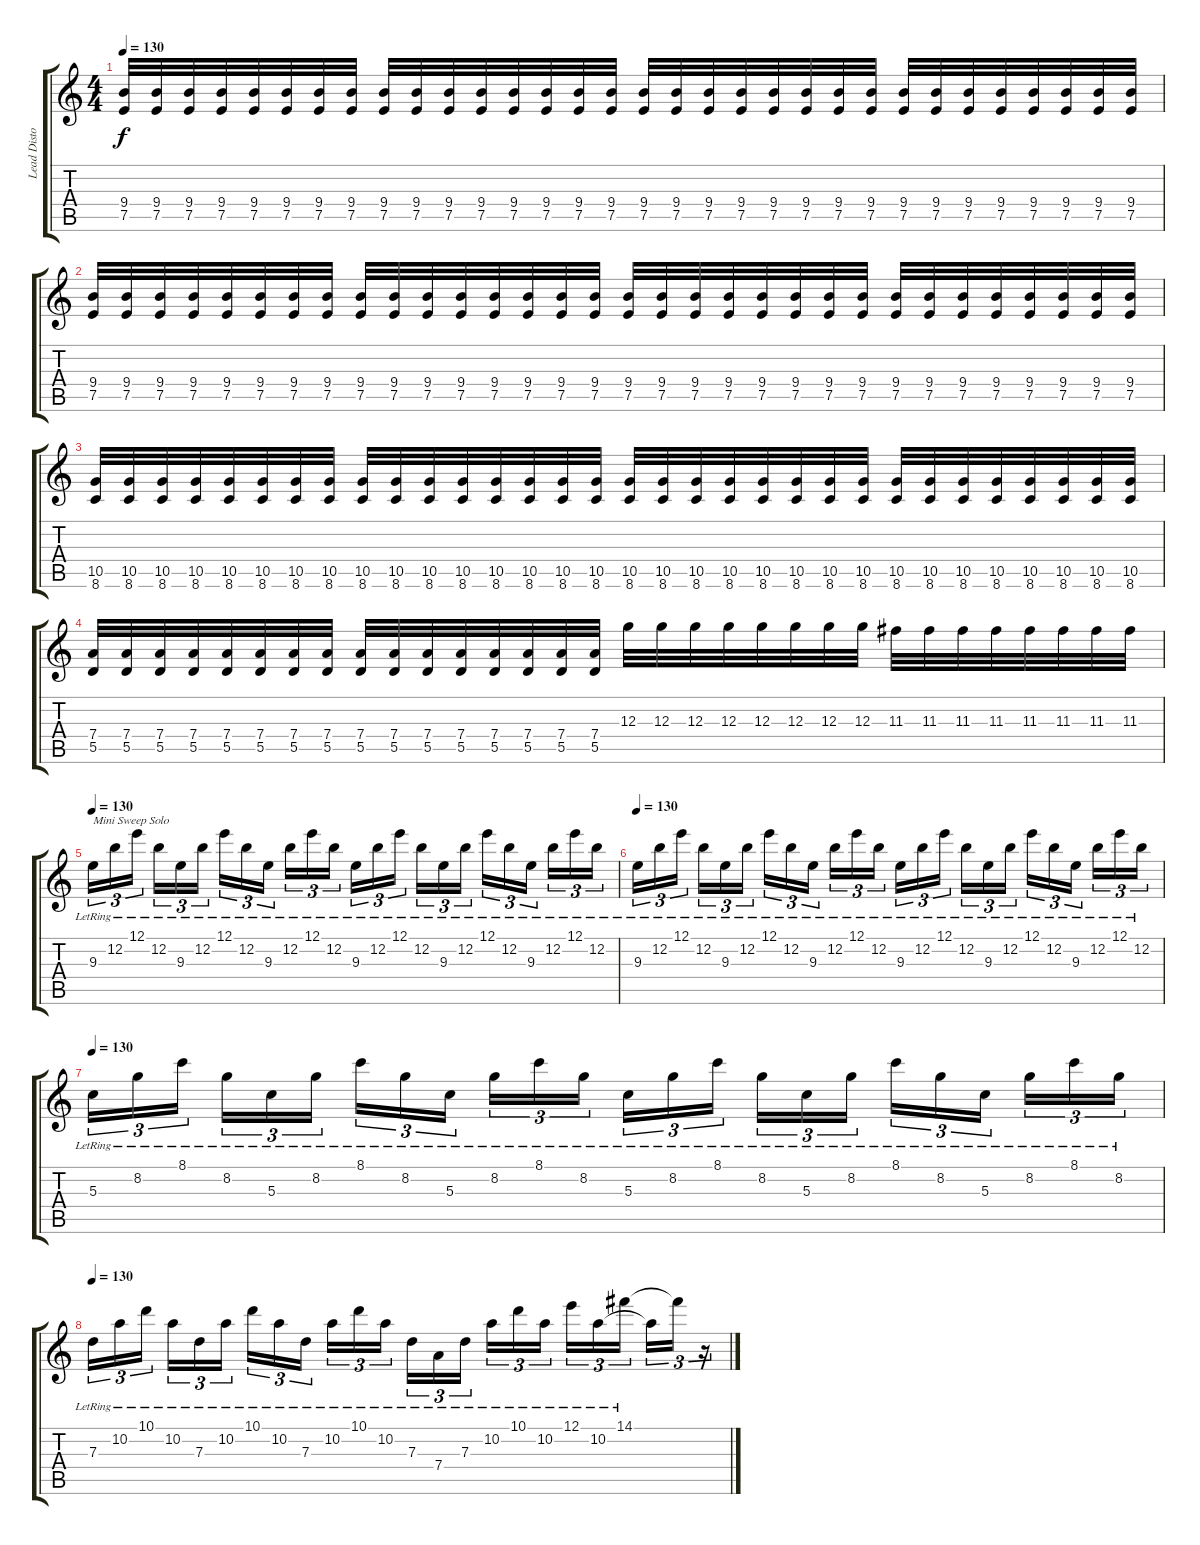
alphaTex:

\track ("Lead Distortion Guitar" "Lead Disto") {instrument distortionguitar}
\staff {score tabs}
\tuning (E4 B3 G3 D3 A2 E2) {hide}
\ts (4 4)
\tempo 130
\clef g2
\ks c
(9.4 7.5).32{dy f} (9.4 7.5).32 (9.4 7.5).32 (9.4 7.5).32 (9.4 7.5).32 (9.4 7.5).32 (9.4 7.5).32 (9.4 7.5).32 (9.4 7.5).32 (9.4 7.5).32 (9.4 7.5).32 (9.4 7.5).32 (9.4 7.5).32 (9.4 7.5).32 (9.4 7.5).32 (9.4 7.5).32 (9.4 7.5).32 (9.4 7.5).32 (9.4 7.5).32 (9.4 7.5).32 (9.4 7.5).32 (9.4 7.5).32 (9.4 7.5).32 (9.4 7.5).32 (9.4 7.5).32 (9.4 7.5).32 (9.4 7.5).32 (9.4 7.5).32 (9.4 7.5).32 (9.4 7.5).32 (9.4 7.5).32 (9.4 7.5).32 |
(9.4 7.5).32 (9.4 7.5).32 (9.4 7.5).32 (9.4 7.5).32 (9.4 7.5).32 (9.4 7.5).32 (9.4 7.5).32 (9.4 7.5).32 (9.4 7.5).32 (9.4 7.5).32 (9.4 7.5).32 (9.4 7.5).32 (9.4 7.5).32 (9.4 7.5).32 (9.4 7.5).32 (9.4 7.5).32 (9.4 7.5).32 (9.4 7.5).32 (9.4 7.5).32 (9.4 7.5).32 (9.4 7.5).32 (9.4 7.5).32 (9.4 7.5).32 (9.4 7.5).32 (9.4 7.5).32 (9.4 7.5).32 (9.4 7.5).32 (9.4 7.5).32 (9.4 7.5).32 (9.4 7.5).32 (9.4 7.5).32 (9.4 7.5).32 |
(10.5 8.6).32 (10.5 8.6).32 (10.5 8.6).32 (10.5 8.6).32 (10.5 8.6).32 (10.5 8.6).32 (10.5 8.6).32 (10.5 8.6).32 (10.5 8.6).32 (10.5 8.6).32 (10.5 8.6).32 (10.5 8.6).32 (10.5 8.6).32 (10.5 8.6).32 (10.5 8.6).32 (10.5 8.6).32 (10.5 8.6).32 (10.5 8.6).32 (10.5 8.6).32 (10.5 8.6).32 (10.5 8.6).32 (10.5 8.6).32 (10.5 8.6).32 (10.5 8.6).32 (10.5 8.6).32 (10.5 8.6).32 (10.5 8.6).32 (10.5 8.6).32 (10.5 8.6).32 (10.5 8.6).32 (10.5 8.6).32 (10.5 8.6).32 |
(7.4 5.5).32 (7.4 5.5).32 (7.4 5.5).32 (7.4 5.5).32 (7.4 5.5).32 (7.4 5.5).32 (7.4 5.5).32 (7.4 5.5).32 (7.4 5.5).32 (7.4 5.5).32 (7.4 5.5).32 (7.4 5.5).32 (7.4 5.5).32 (7.4 5.5).32 (7.4 5.5).32 (7.4 5.5).32 12.3.32 12.3.32 12.3.32 12.3.32 12.3.32 12.3.32 12.3.32 12.3.32 11.3.32 11.3.32 11.3.32 11.3.32 11.3.32 11.3.32 11.3.32 11.3.32 |
\tempo 130
9.3{lr}.16{tu (3 2) txt "Mini Sweep Solo" volume 11} 12.2{lr}.16{tu (3 2)} 12.1{lr}.16{tu (3 2)} 12.2{lr}.16{tu (3 2)} 9.3{lr}.16{tu (3 2)} 12.2{lr}.16{tu (3 2)} 12.1{lr}.16{tu (3 2)} 12.2{lr}.16{tu (3 2)} 9.3{lr}.16{tu (3 2)} 12.2{lr}.16{tu (3 2)} 12.1{lr}.16{tu (3 2)} 12.2{lr}.16{tu (3 2)} 9.3{lr}.16{tu (3 2)} 12.2{lr}.16{tu (3 2)} 12.1{lr}.16{tu (3 2)} 12.2{lr}.16{tu (3 2)} 9.3{lr}.16{tu (3 2)} 12.2{lr}.16{tu (3 2)} 12.1{lr}.16{tu (3 2)} 12.2{lr}.16{tu (3 2)} 9.3{lr}.16{tu (3 2)} 12.2{lr}.16{tu (3 2)} 12.1{lr}.16{tu (3 2)} 12.2{lr}.16{tu (3 2)} |
\tempo 130
9.3{lr}.16{tu (3 2)} 12.2{lr}.16{tu (3 2)} 12.1{lr}.16{tu (3 2)} 12.2{lr}.16{tu (3 2)} 9.3{lr}.16{tu (3 2)} 12.2{lr}.16{tu (3 2)} 12.1{lr}.16{tu (3 2)} 12.2{lr}.16{tu (3 2)} 9.3{lr}.16{tu (3 2)} 12.2{lr}.16{tu (3 2)} 12.1{lr}.16{tu (3 2)} 12.2{lr}.16{tu (3 2)} 9.3{lr}.16{tu (3 2)} 12.2{lr}.16{tu (3 2)} 12.1{lr}.16{tu (3 2)} 12.2{lr}.16{tu (3 2)} 9.3{lr}.16{tu (3 2)} 12.2{lr}.16{tu (3 2)} 12.1{lr}.16{tu (3 2)} 12.2{lr}.16{tu (3 2)} 9.3{lr}.16{tu (3 2)} 12.2{lr}.16{tu (3 2)} 12.1{lr}.16{tu (3 2)} 12.2{lr}.16{tu (3 2)} |
\tempo 130
5.3{lr}.16{tu (3 2)} 8.2{lr}.16{tu (3 2)} 8.1{lr}.16{tu (3 2)} 8.2{lr}.16{tu (3 2)} 5.3{lr}.16{tu (3 2)} 8.2{lr}.16{tu (3 2)} 8.1{lr}.16{tu (3 2)} 8.2{lr}.16{tu (3 2)} 5.3{lr}.16{tu (3 2)} 8.2{lr}.16{tu (3 2)} 8.1{lr}.16{tu (3 2)} 8.2{lr}.16{tu (3 2)} 5.3{lr}.16{tu (3 2)} 8.2{lr}.16{tu (3 2)} 8.1{lr}.16{tu (3 2)} 8.2{lr}.16{tu (3 2)} 5.3{lr}.16{tu (3 2)} 8.2{lr}.16{tu (3 2)} 8.1{lr}.16{tu (3 2)} 8.2{lr}.16{tu (3 2)} 5.3{lr}.16{tu (3 2)} 8.2{lr}.16{tu (3 2)} 8.1{lr}.16{tu (3 2)} 8.2{lr}.16{tu (3 2)} |
\tempo 130
7.3{lr}.16{tu (3 2)} 10.2{lr}.16{tu (3 2)} 10.1{lr}.16{tu (3 2)} 10.2{lr}.16{tu (3 2)} 7.3{lr}.16{tu (3 2)} 10.2{lr}.16{tu (3 2)} 10.1{lr}.16{tu (3 2)} 10.2{lr}.16{tu (3 2)} 7.3{lr}.16{tu (3 2)} 10.2{lr}.16{tu (3 2)} 10.1{lr}.16{tu (3 2)} 10.2{lr}.16{tu (3 2)} 7.3{lr}.16{tu (3 2)} 7.4{lr}.16{tu (3 2)} 7.3{lr}.16{tu (3 2)} 10.2{lr}.16{tu (3 2)} 10.1{lr}.16{tu (3 2)} 10.2{lr}.16{tu (3 2)} 12.1{lr}.16{tu (3 2)} 10.2{lr}.16{tu (3 2)} 14.1{lr}.16{tu (3 2)} 10.2{t}.16{tu (3 2)} 14.1{t}.16{tu (3 2)} r.16{tu (3 2)}
